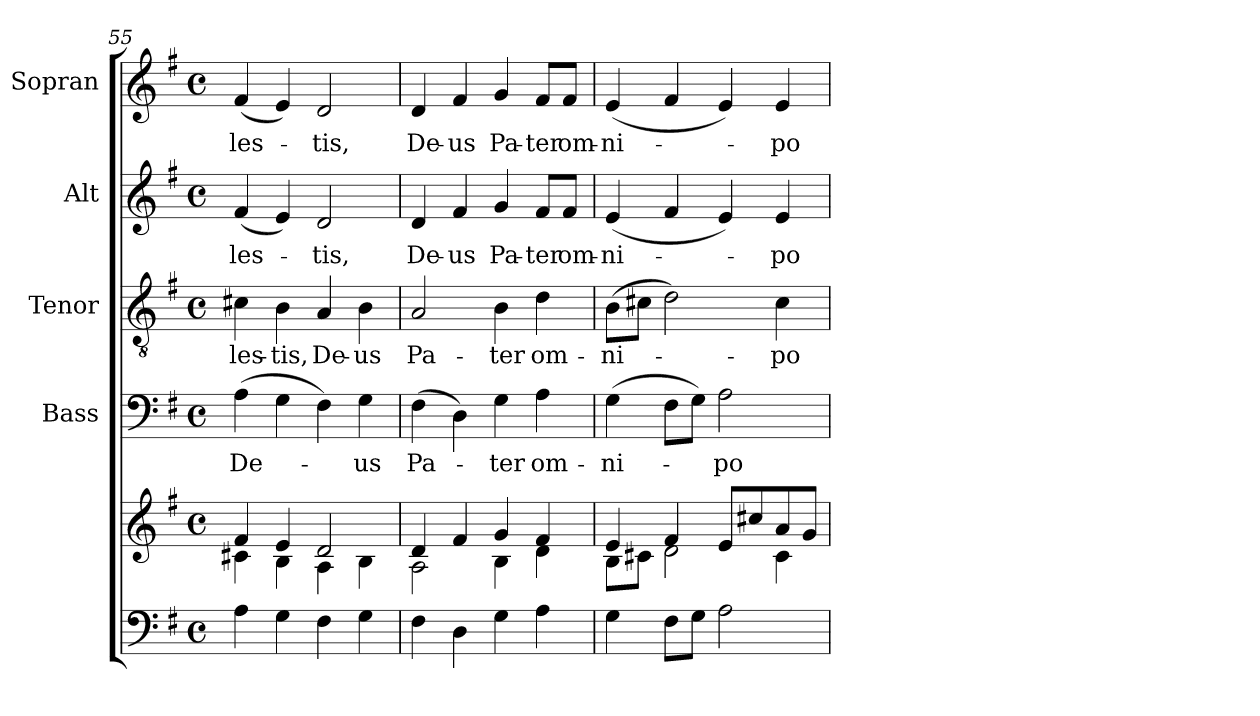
**kern	**kern	**kern	**text	**kern	**text	**kern	**text	**kern	**text
*part5	*part5	*part4	*part4	*part3	*part3	*part2	*part2	*part1	*part1
*staff6	*staff5	*staff4	*staff4	*staff3	*staff3	*staff2	*staff2	*staff1	*staff1
*	*	*I"Bass	*	*I"Tenor	*	*I"Alt	*	*I"Sopran	*
*	*	*I'B.	*	*I'T.	*	*I'A.	*	*I'S.	*
*clefF4	*clefG2	*clefF4	*	*clefGv2	*	*clefG2	*	*clefG2	*
*k[f#]	*k[f#]	*k[f#]	*	*k[f#]	*	*k[f#]	*	*k[f#]	*
*G:	*G:	*G:	*	*G:	*	*G:	*	*G:	*
*M4/4	*M4/4	*M4/4	*	*M4/4	*	*M4/4	*	*M4/4	*
*met(c)	*met(c)	*met(c)	*	*met(c)	*	*met(c)	*	*met(c)	*
=55	=55	=55	=55	=55	=55	=55	=55	=55	=55
*	*^	*	*	*	*	*	*	*	*
!	!	!	!	!LO:LY:b	!	!LO:LY:b	!	!LO:LY:b	!	!LO:LY:b
4A\	4f#/	4c#X\	(>4A\	De-	4c#X\	-les-	(<4f#/	-les-	(<4f#/	-les-
!	!	!	!	!	!	!LO:LY:b	!	!	!	!
4G\	4e/	4B\	4G\	.	4B\	-tis,	4e/)	.	4e/)	.
!	!	!	!	!	!	!LO:LY:b	!	!LO:LY:b	!	!LO:LY:b
4F#\	2d/	4A\	4F#\)	.	4A/	De-	2d/	-tis,	2d/	-tis,
!	!	!	!	!LO:LY:b	!	!LO:LY:b	!	!	!	!
4G\	.	4B\	4G\	-us	4B\	-us	.	.	.	.
=56	=56	=56	=56	=56	=56	=56	=56	=56	=56	=56
!	!	!	!	!LO:LY:b	!	!LO:LY:b	!	!LO:LY:b	!	!LO:LY:b
4F#\	4d/	2A\	(>4F#\	Pa-	2A/	Pa-	4d/	De-	4d/	De-
!	!	!	!	!	!	!	!	!LO:LY:b	!	!LO:LY:b
4D\	4f#/	.	4D\)	.	.	.	4f#/	-us	4f#/	-us
!	!	!	!	!LO:LY:b	!	!LO:LY:b	!	!LO:LY:b	!	!LO:LY:b
4G\	4g/	4B\	4G\	-ter	4B\	-ter	4g/	Pa-	4g/	Pa-
!	!	!	!	!LO:LY:b	!	!LO:LY:b	!	!LO:LY:b	!	!LO:LY:b
4A\	4f#/	4d\	4A\	om-	4d\	om-	8f#/L	-ter	8f#/L	-ter
!	!	!	!	!	!	!	!	!LO:LY:b	!	!LO:LY:b
.	.	.	.	.	.	.	8f#/J	om-	8f#/J	om-
=57	=57	=57	=57	=57	=57	=57	=57	=57	=57	=57
!	!	!	!	!LO:LY:b	!	!LO:LY:b	!	!LO:LY:b	!	!LO:LY:b
4G\	4e/	8B\L	(>4G\	-ni-	(>8B\L	-ni-	(<4e/	-ni-	(<4e/	-ni-
.	.	8c#X\J	.	.	8c#X\J	.	.	.	.	.
8F#\L	4f#/	2d\	8F#\L	.	2d\)	.	4f#/	.	4f#/	.
8G\J	.	.	8G\J)	.	.	.	.	.	.	.
!	!	!	!	!LO:LY:b	!	!	!	!	!	!
2A\	8e/L	.	2A\	-po-	.	.	4e/)	.	4e/)	.
.	8cc#X/	.	.	.	.	.	.	.	.	.
!	!	!	!	!	!	!LO:LY:b	!	!LO:LY:b	!	!LO:LY:b
.	8a/	4c#\	.	.	4c#\	-po-	4e/	-po-	4e/	-po-
.	8g/J	.	.	.	.	.	.	.	.	.
*	*v	*v	*	*	*	*	*	*	*	*
=	=	=	=	=	=	=	=	=	=
*-	*-	*-	*-	*-	*-	*-	*-	*-	*-
